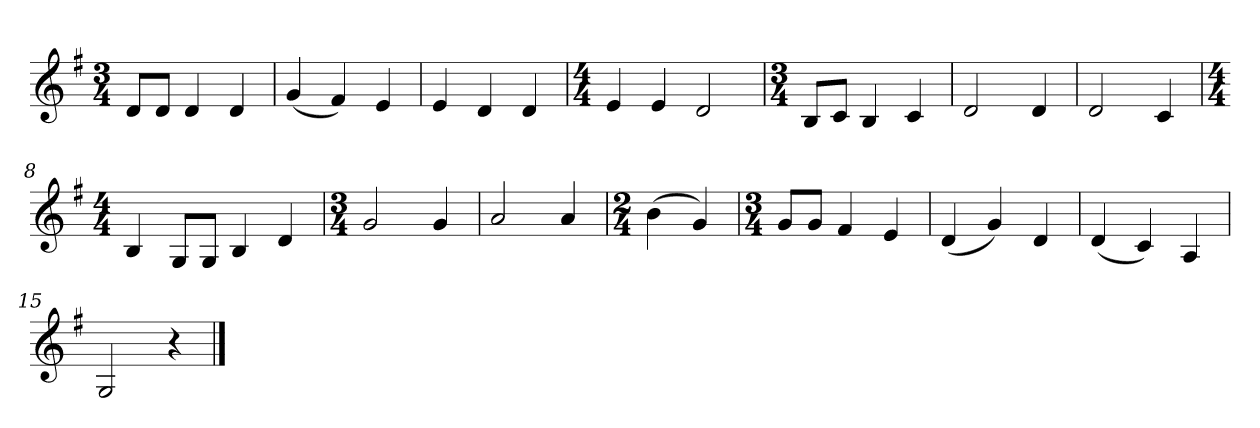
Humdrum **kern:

**kern
*part1
*staff1
*k[f#]
*M3/4
*MM120
=1
8dL
8dJ
4d
4d
=2
(4g
4f#)
4e
=3
4e
4d
4d
=4
*M4/4
4e
4e
2d
=5
*M3/4
8BL
8cJ
4B
4c
=6
2d
4d
=7
2d
4c
=8
*M4/4
4B
8GL
8GJ
4B
4d
=9
*M3/4
2g
4g
=10
2a
4a
=11
*M2/4
(4b
4g)
=12
*M3/4
8gL
8gJ
4f#
4e
=13
(4d
4g)
4d
=14
(4d
4c)
4A
=15
2G
4r
==
*-
